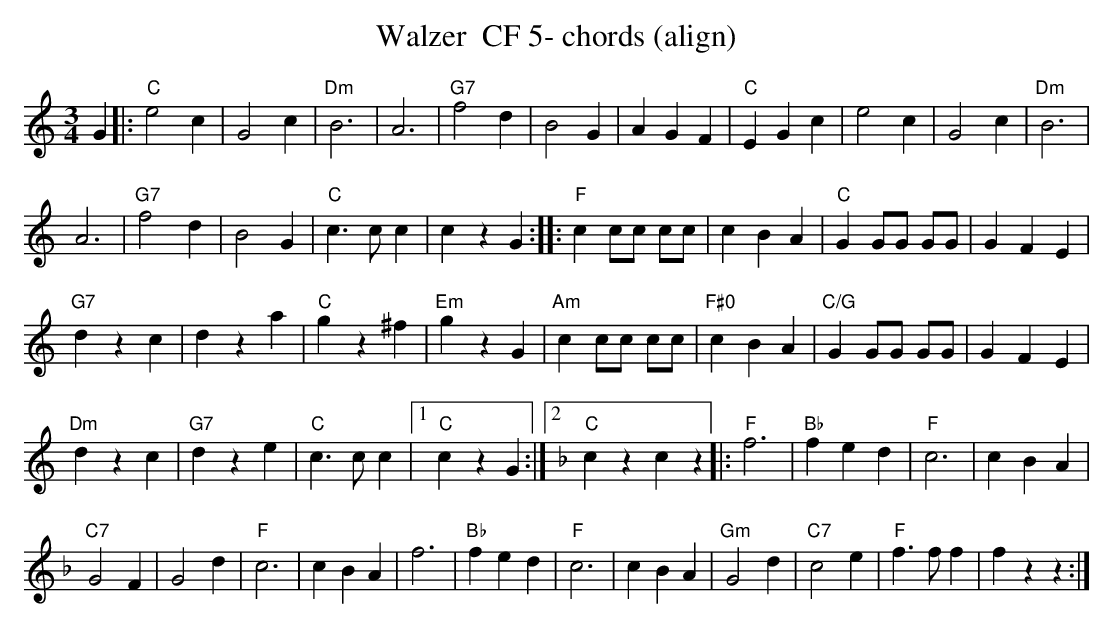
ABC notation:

X:1
T:Walzer  CF 5- chords (align)
M:3/4
L:1/4
K:Cmaj%%MIDI gchordon
G |: "C"e2c | G2c | "Dm"B3 | A3 | "G7"f2d | B2G | AGF | "C"EGc | \
e2c | G2c | "Dm"B3 |
A3 | "G7"f2d | B2G | "C"c>cc | czG :: "F"cc/2c/2 c/2c/2 | \
cBA | "C"GG/2G/2 G/2G/2 | GFE |
"G7"dzc | dza | "C"gz^f | "Em"gzG | \
"Am"cc/2c/2 c/2c/2 | "F#0"cBA | "C/G"GG/2G/2 G/2G/2 | GFE |
"Dm"dzc | "G7"dze | "C"c>cc |1 \
"C"czG :|2 [K:Fmaj] "C"czcz |: "F"f3 | "Bb"fed | "F"c3 | cBA |
"C7"G2F | G2d | "F"c3 | \
cBA | f3 | "Bb"fed | "F"c3 | cBA | "Gm"G2d | "C7"c2e | "F"f>ff | fzz :|
